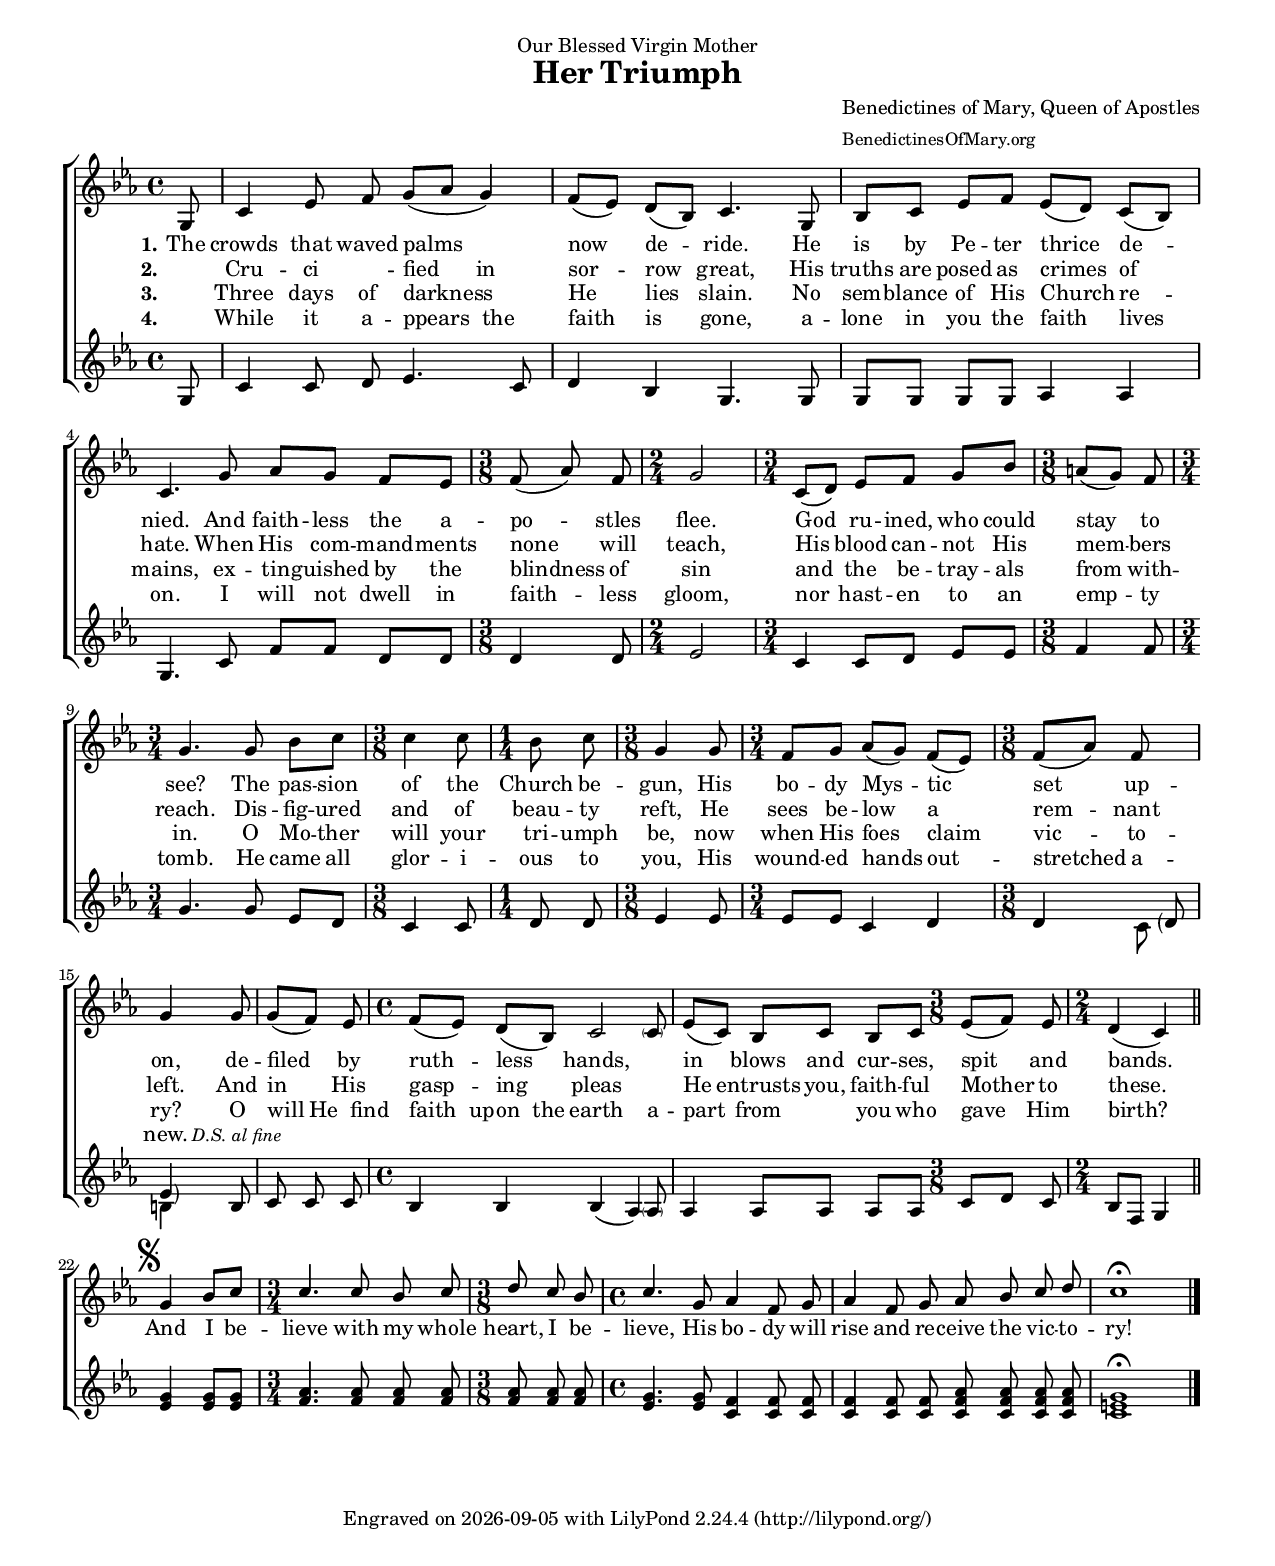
% A.M.D.G.

\version "2.24.3"
\language "english"

#(set-default-paper-size "letter")
#(set-global-staff-size 17)
#(ly:set-option 'point-and-click #f)

\paper {papersize = "letter"}

\header {
  dedication = "Our Blessed Virgin Mother"
  %subsubtitle = "Composed Lent 2016"
  title = \markup {
    \with-url "https://www.cpdl.org/wiki/index.php/Her_Triumph_(Anonymous)"
    {Her Triumph}
  }
  composer = \markup {
    \with-url "https://benedictinesofmary.org/"
    \column{
	\line{Benedictines of Mary, Queen of Apostles}
	\line{\small{BenedictinesOfMary.org}}
    }
  }
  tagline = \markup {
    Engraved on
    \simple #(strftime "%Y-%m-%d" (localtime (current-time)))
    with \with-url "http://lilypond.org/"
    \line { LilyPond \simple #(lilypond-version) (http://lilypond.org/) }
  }
}

%parenthesizing a group of notes
%http://lsr.di.unimi.it/LSR/Snippet?id=902
startParenthesis = {
  \override Parentheses.font-size = #1
  \once \override Parentheses.stencils = #(lambda (grob)
                                                (let ((par-list (parentheses-interface::calc-parenthesis-stencils grob)))
                                                  (list (car par-list) point-stencil )))
}
endParenthesis = {
  \once \override Parentheses.stencils = #(lambda (grob)
                                                (let ((par-list (parentheses-interface::calc-parenthesis-stencils grob)))
                                                  (list point-stencil (cadr par-list))))
}

% flats: a, b, e

upper =	 \relative c'' {
  \clef treble
  \key c \minor
  \time 4/4

  % line 1
  \partial 8 g,8
  c4 ef8 \noBeam f g (af g4)
  f8 [(ef)] d [(bf)] c4. g8
  bf [c] ef [f] ef [(d8)] c8 [(bf8)]

  % line 2
  c4. g'8 af [g] f [ef]
  \time 3/8
  f \noBeam (af)  \noBeam f  \noBeam
  \time 2/4
  g2
  \time 3/4
  c,8 [(d)] ef [f] g [bf]
  \time 3/8
  a [(g)] f
  \time 3/4
  g4. g8 \noBeam

  % line 3
  bf c
  \time 3/8
  c4 c8
  \time 1/4
  bf c \noBeam
  \time 3/8
  g4 g8
  \time 3/4
  f [g] af [(g)] f [(ef)]
  \time 3/8
  f [(af)] f
  g4

  % line 4
  g8
  g \noBeam [(f)] ef \noBeam
  \time 4/4
  f [(ef)] d [(bf)] << {\stemUp c2} {s4. \parenthesize c8} >>
  ef8 [(c)] bf [c] bf [c]
  \time 3/8
  ef [(f)] ef
  \time 2/4
  d4 (c) \bar "||"
  
  % final stanza
  \break \mark \markup { \musicglyph "scripts.segno" }
  \once \omit Staff.TimeSignature
  \time 2/4
  g'4 bf8 [c]
  \time 3/4
  c4. c8 \noBeam bf \noBeam c
  \time 3/8
  d8 \noBeam c \noBeam bf
  \time 4/4
  c4. \noBeam g8 af4 f8 \noBeam g
  af4 \noBeam f8 \noBeam g
  af \noBeam bf \noBeam c \noBeam d
  c1\fermata
}

lower =	 \relative c'' {
  \clef treble
  \key c \minor
  \time 4/4

  % line 1
  \partial 8 g,8
  c4 c8 \noBeam d ef4. c8
  d4 bf g4. g8
  g [g] g [g] af4 af4

  % line 2
  g4. c8 f [f] d [d]
  %\time 3/8
  d4 d8
  %\time 2/4
  ef2
  %\time 3/4
  c4 c8 [d] ef [ef]
  %\time 3/8
  f4 f8
  %\time 3/4
  g4. g8 \noBeam

  % line 3
  ef d
  %\time 3/8
  c4 c8
  %\time 1/4
  d d \noBeam
  %\time 3/8
  ef4 ef8
  %\time 3/4
  ef [ef] c4 d
  %\time 3/8
  d4 <<
    {
      \once \override NoteColumn.force-hshift = #3
      \startParenthesis \parenthesize d8 \endParenthesis \parenthesize ef4
    } \\ {c8 b4}
  >>
  
  % line 4
  b8
  c \noBeam c \noBeam c
  %\time 4/4
  bf4 bf << {bf (\stemUp af)} {s4. \parenthesize af8} >>
  af4 af8 [af] af [af]
  %\time 3/8
  c [d] c
  %\time 2/4
  bf [f] g4
  
  %final stanza
  \once \omit Staff.TimeSignature
  <ef' g>4 <ef g>8 <ef g>
  <f af>4. <f af>8 \noBeam <f af> \noBeam <f af>
  %\time 3/4
  <f af> \noBeam <f af> \noBeam <f af>
  <ef g>4. <ef g>8 <c f>4 <c f>8 \noBeam <c f>
  <c f>4 <c f>8 \noBeam <c f>
  <c f af> \noBeam <c f af> \noBeam <c f af> \noBeam <c f af>
  <c e g>1\fermata  \bar "|."
}

wordsA = \lyricmode {
  \set stanza = \markup{\right-align "1."}
  The crowds that waved palms now de -- ride. He is by Pe -- ter thrice de --
  nied. And faith -- less the a -- po -- stles flee. God ru -- ined, who could stay to see? The
  pas -- sion of the Church be -- gun, His bo -- dy Mys -- tic set up -- on,
  de -- filed by ruth -- less hands, ____ in blows and cur -- ses, spit and bands.

  %final stanza
  And I be -- lieve with my whole heart, I be -- lieve, His bo -- dy will rise and re --
  ceive the vic -- to -- ry!
}

wordsB = \lyricmode {
  \set stanza = \markup{\right-align "2."}
  "" Cru -- ci ____ -- fied______in sor -- row great, His truths are posed as crimes of hate. When His com -- mand -- ments none will teach, His blood can -- not His mem -- bers reach. Dis --
  fig -- ured and of beau -- ty reft, He sees be -- low a rem -- nant left.
  And in His gasp -- ing pleas ____ He entrusts you, faith -- ful Mother to these.
}

wordsC = \lyricmode {
  \set stanza = \markup{\right-align "3."}
  "" Three days of darkness He lies slain. No sem -- blance of His Church re --
  mains, ex -- tin -- guished by the blindness of sin and the  be -- tray -- als from with -- in. O
  Mo -- ther will your tri -- umph be, now when His foes claim vic -- to -- ry?
  O will He__find faith__up -- on__the earth a -- part from ___ you who gave Him birth?
}

wordsD = \lyricmode {
  \set stanza = \markup{\right-align "4."}
  "" While it a -- ppears__the faith is gone, a -- lone in you the faith lives
  on. I will not dwell in faith -- less gloom, nor hast -- en to an emp -- ty tomb. He
  came all glor -- i -- ous to you, His wound -- ed hands out -- stretched a -- new. \markup{\small {\italic "D.S. al fine"}}
}

\score {
  \new ChoirStaff <<
    \new Staff {
      \set Staff.midiInstrument = #"choir aahs"
      \new Voice = "upperVoice" {
        \upper
      }
    }

    \new Lyrics = "upper"
    \context Lyrics = "upper" {
      \lyricsto "upperVoice" {
        \wordsA
      }
    }

    \new Lyrics = "upper"
    \context Lyrics = "upper" {
      \lyricsto "upperVoice" {
        \wordsB
      }
    }

    \new Lyrics = "upper"
    \context Lyrics = "upper" {
      \lyricsto "upperVoice" {
        \wordsC
      }
    }

    \new Lyrics = "upper"
    \context Lyrics = "upper" {
      \lyricsto "upperVoice" {
        \wordsD
      }
    }

    \new Staff {
      \set Staff.midiInstrument = #"voice oohs"
      \new Voice = "lowerVoice" {
        \lower
      }
    }
  >>
  \layout { }
  \midi {
    \context {
      \Score
      midiMinimumVolume = #0.0
      midiMaximumVolume = #1.0
    }
  }
}

\paper{
  top-margin = 0.5\in
  bottom-margin = 0.5\in
  left-margin = 0.5\in
  right-margin = 0.5\in
  indent = 0
}
